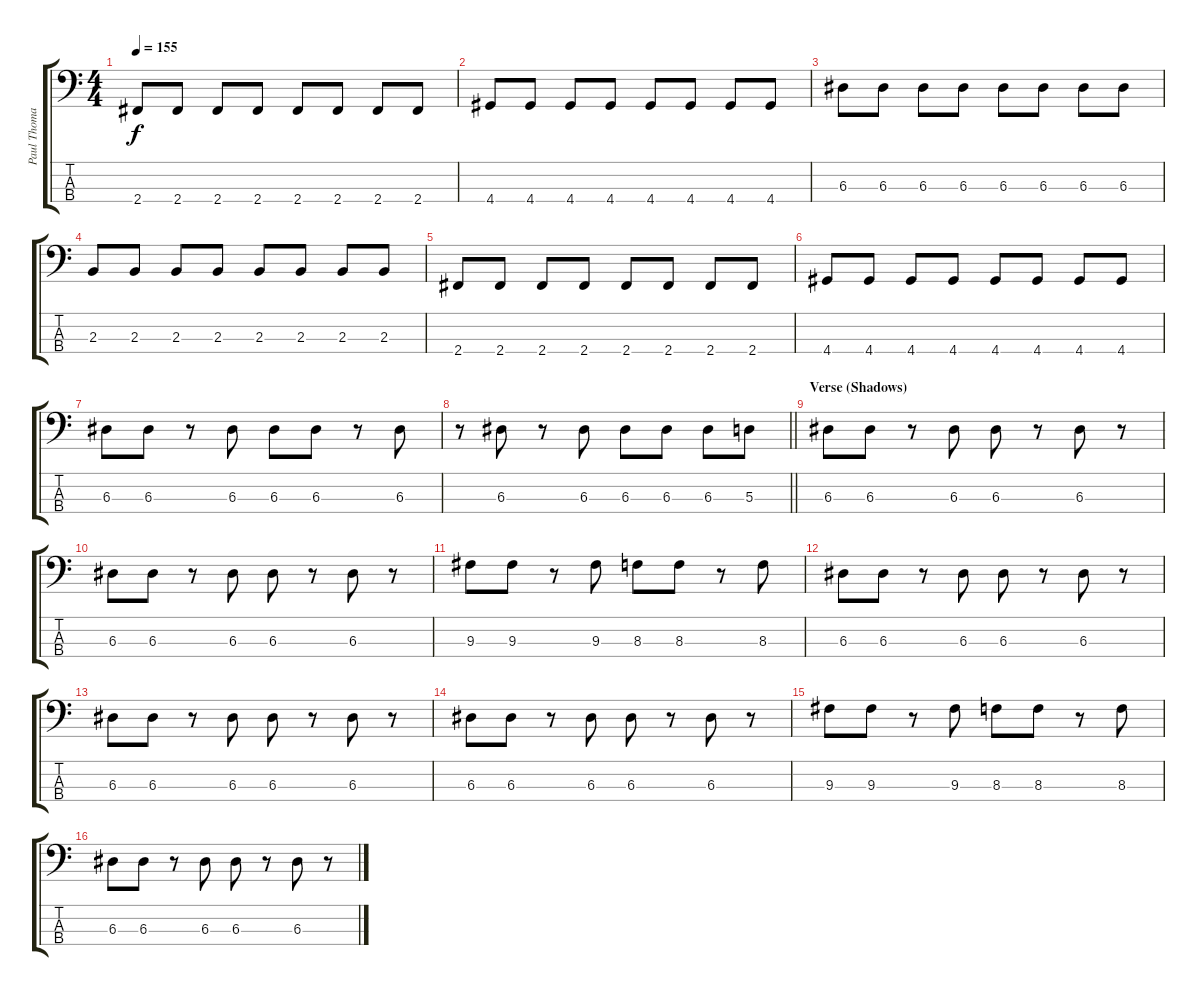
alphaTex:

\track ("Paul Thomas [Bass Guitar]" "Paul Thoma") {instrument electricbassfinger}
\staff {score tabs}
\tuning (G2 D2 A1 E1) {hide}
\ts (4 4)
\tempo 155
\clef f4
\ks c
2.4.8{dy f} 2.4.8 2.4.8 2.4.8 2.4.8 2.4.8 2.4.8 2.4.8 |
4.4.8 4.4.8 4.4.8 4.4.8 4.4.8 4.4.8 4.4.8 4.4.8 |
6.3.8 6.3.8 6.3.8 6.3.8 6.3.8 6.3.8 6.3.8 6.3.8 |
2.3.8 2.3.8 2.3.8 2.3.8 2.3.8 2.3.8 2.3.8 2.3.8 |
2.4.8 2.4.8 2.4.8 2.4.8 2.4.8 2.4.8 2.4.8 2.4.8 |
4.4.8 4.4.8 4.4.8 4.4.8 4.4.8 4.4.8 4.4.8 4.4.8 |
6.3.8{instrument electricbasspick} 6.3.8 r.8 6.3.8 6.3.8 6.3.8 r.8 6.3.8 |
\barLineRight lightlight
r.8 6.3.8 r.8 6.3.8 6.3.8 6.3.8 6.3.8 5.3.8 |
\section ("" "Verse (Shadows)")
6.3.8 6.3.8 r.8 6.3.8 6.3.8 r.8 6.3.8 r.8 |
6.3.8 6.3.8 r.8 6.3.8 6.3.8 r.8 6.3.8 r.8 |
9.3.8 9.3.8 r.8 9.3.8 8.3.8 8.3.8 r.8 8.3.8 |
6.3.8 6.3.8 r.8 6.3.8 6.3.8 r.8 6.3.8 r.8 |
6.3.8 6.3.8 r.8 6.3.8 6.3.8 r.8 6.3.8 r.8 |
6.3.8 6.3.8 r.8 6.3.8 6.3.8 r.8 6.3.8 r.8 |
9.3.8 9.3.8 r.8 9.3.8 8.3.8 8.3.8 r.8 8.3.8 |
6.3.8 6.3.8 r.8 6.3.8 6.3.8 r.8 6.3.8 r.8
